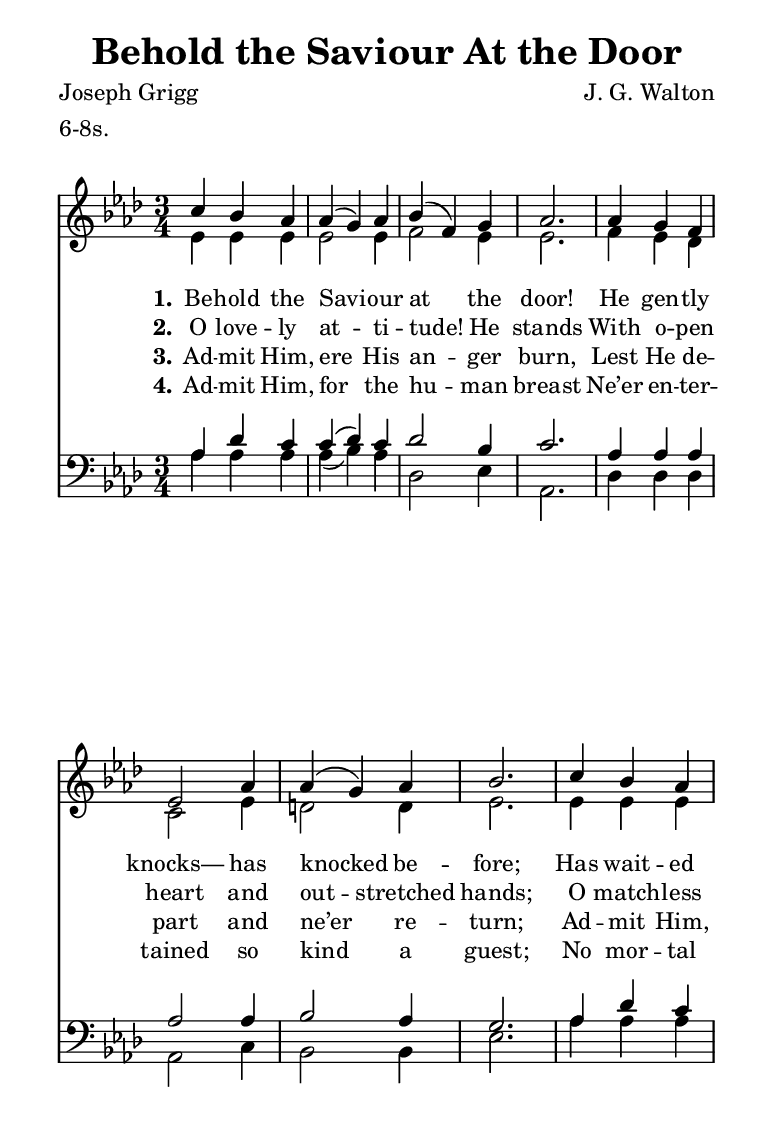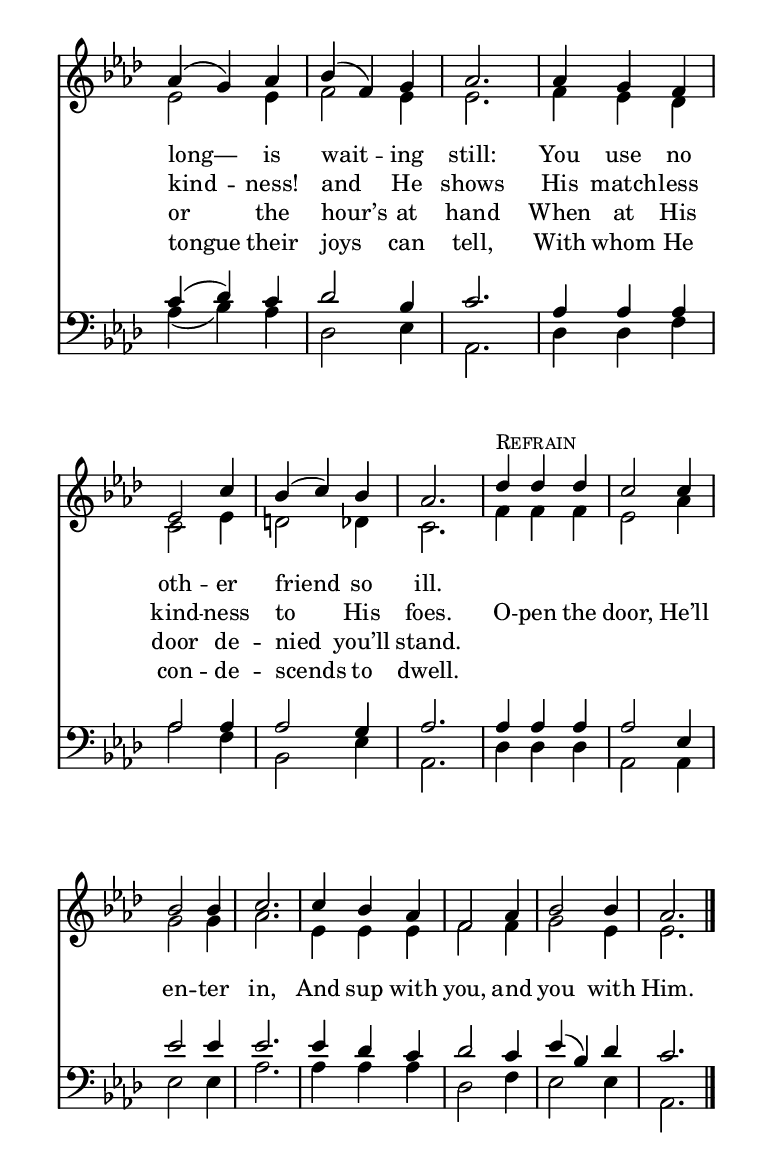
\include "common/global.ily"
\paper {
  \include "common/paper.ily"
}

\header{
  hymnnumber = "4"
  title = "Behold the Saviour At the Door"
  tunename = "St. Catherine"
  meter = "6-8s."
  poet = "Joseph Grigg"
  composer = "J. G. Walton"
  %copyright = ""
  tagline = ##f
}

patternA = { c4 c4 c4 | c4( c4) c4 | c4( c4) c4 | c2. \break } % Soprano 1
patternB = { c4 c4 c4 | c2      c4 | c4( c4) c4 | c2. \break } % Soprano 2
patternC = { c4 c4 c4 | c2      c4 | c2      c4 | c2. \break } % Alto 1 & Tenor / Bass 2
patternD = { c4 c4 c4 | c2      c4 | c2      c4 | c2. \break } % Alto 2
patternE = { c4 c4 c4 | c4( c4) c4 | c2      c4 | c2. \break } % Tenor / Bass 1

patternR = { c4 c4 c4 | c2      c4 | c2      c4 | c2. \break } % Soprano / Alto / Bass Refrain
patternS = { c4 c4 c4 | c2      c4 | c4( c4) c4 | c2. \break } % Tenor Refrain

global = {
  \include "common/overrides.ily"
  %\autoBeamOff
  \override Staff.TimeSignature.style = #'() \time 3/4
  \once \override Score.MetronomeMark.transparent = ##t
  \tempo 4 = 96
  \key aes \major
  %\partial 4.
}

notesSoprano = {
\global
\relative c'' {

  \changePitch \patternA { c bes aes   | aes g aes | bes f g   | aes }
  \changePitch \patternB { aes g f     | ees aes   | aes g aes | bes }
  \changePitch \patternA { c bes aes   | aes g aes | bes f g   | aes }
  \changePitch \patternB { aes g f     | ees c'    | bes c bes | aes }

  << s^\markup { \small \caps "Refrain" }
  \changePitch \patternR { des des des | c c       | bes bes   | c   } >>
  \changePitch \patternR { c bes aes   | f aes     | bes bes   | aes }
  \bar "|."

}
}

notesAlto = {
\global
\relative e' {

  \changePitch \patternC { ees ees ees | ees ees | f ees | ees }
  \changePitch \patternD { f ees des   | c ees   | d d   | ees }
  \changePitch \patternC { ees ees ees | ees ees | f ees | ees }
  \changePitch \patternD { f ees des   | c ees   | d des | c   }

  \changePitch \patternR { f f f       | ees aes | g g   | aes }
  \changePitch \patternR { ees ees ees | f f     | g ees | ees }

}
}

notesTenor = {
\global
\relative a {

  \changePitch \patternE { aes des c   | c des c | des bes     | c   }
  \changePitch \patternC { aes aes aes | aes aes | bes aes     | g   }
  \changePitch \patternE { aes des c   | c des c | des bes     | c   }
  \changePitch \patternC { aes aes aes | aes aes | aes g       | aes }

  \changePitch \patternR { aes aes aes | aes ees | ees' ees    | ees }
  \changePitch \patternS { ees des c   | des c   | ees bes des | c   }

}
}

notesBass = {
\global
\relative f {

  \changePitch \patternE { aes aes aes | aes bes aes | des, ees | aes, }
  \changePitch \patternC { des des des | aes c       | bes bes  | ees  }
  \changePitch \patternE { aes aes aes | aes bes aes | des, ees | aes, }
  \changePitch \patternC { des des f   | aes f       | bes, ees | aes, }

  \changePitch \patternR { des des des | aes aes     | ees' ees | aes  }
  \changePitch \patternR { aes aes aes | des, f      | ees ees  | aes, }

}
}

Refrain = \lyricmode {

  O -- pen the door, He’ll en -- ter in,
  And sup with you, and you with Him.

}

wordsA = \lyricmode {
\set stanza = "1."

  Be -- hold the Sav -- iour at the door!
  He gen -- tly knocks— has knocked be -- fore;
  Has wait -- ed long— is wait -- ing still:
  You use no oth -- er friend so ill.

}

wordsB = \lyricmode {
\set stanza = "2."

  O love -- ly at -- ti -- tude! He stands
  With o -- pen heart and out -- stretched hands;
  O match -- less kind -- ness! and He shows
  His match -- less kind -- ness to His foes.
  \Refrain
}

wordsC = \lyricmode {
\set stanza = "3."

  Ad -- mit Him, ere His an -- ger burn,
  Lest He de -- part and ne’er re -- turn;
  Ad -- mit Him, or the hour’s at hand
  When at His door de -- nied you’ll stand.

}

wordsD = \lyricmode {
\set stanza = "4."

  Ad -- mit Him, for the hu -- man breast
  Ne’er en -- ter -- tained so kind a guest;
  No mor -- tal tongue their joys can tell,
  With whom He con -- de -- scends to dwell.

}


\score {
  \context ChoirStaff <<
    \context Staff = upper <<
      \set ChoirStaff.systemStartDelimiter = #'SystemStartBar
      \context Voice  = sopranos { \voiceOne << \notesSoprano >> }
      \context Voice  = altos { \voiceTwo << \notesAlto >> }
      \context Lyrics = one   \lyricsto sopranos \wordsA
      \context Lyrics = two   \lyricsto sopranos \wordsB
      \context Lyrics = three \lyricsto sopranos \wordsC
      \context Lyrics = four  \lyricsto sopranos \wordsD
    >>
    \context Staff = men <<
      \clef bass
      \context Voice  = tenors { \voiceOne << \notesTenor >> }
      \context Voice  = basses { \voiceTwo << \notesBass >> }
    >>
  >>
  \layout {
    \include "common/layout.ily"
  }
  \midi{
    \include "common/midi.ily"
  }
}

\version "2.18.0"  % necessary for upgrading to future LilyPond versions.

% vi:set et ts=2 sw=2 ai nocindent syntax=lilypond:
